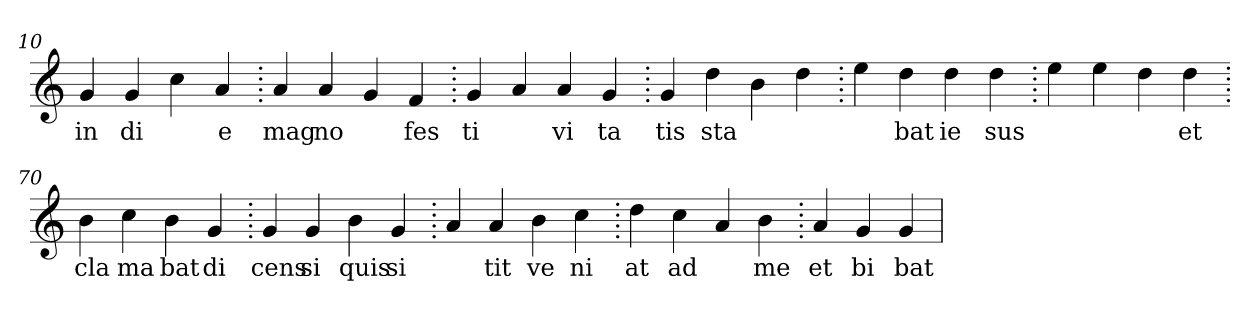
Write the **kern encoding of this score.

**kern	**text
*part1	*part1
*staff1	*staff1
*clefG2	*
=10.	=10.
4g	in
4g	di
4cc	.
4a	e
=20.	=20.
4a	mag
4a	no
4g	.
4f	fes
=30.	=30.
4g	ti
4a	.
4a	vi
4g	ta
=40.	=40.
4g	tis
4dd	sta
4b	.
4dd	.
=50.	=50.
4ee	.
4dd	bat
4dd	ie
4dd	sus
=60.	=60.
4ee	.
4ee	.
4dd	.
4dd	et
=70.	=70.
4b	cla
4cc	ma
4b	bat
4g	di
=80.	=80.
4g	cens
4g	si
4b	quis
4g	si
=90.	=90.
4a	.
4a	tit
4b	ve
4cc	ni
=100.	=100.
4dd	at
4cc	ad
4a	.
4b	me
=110.	=110.
4a	et
4g	bi
4g	bat
=	=
*-	*-
